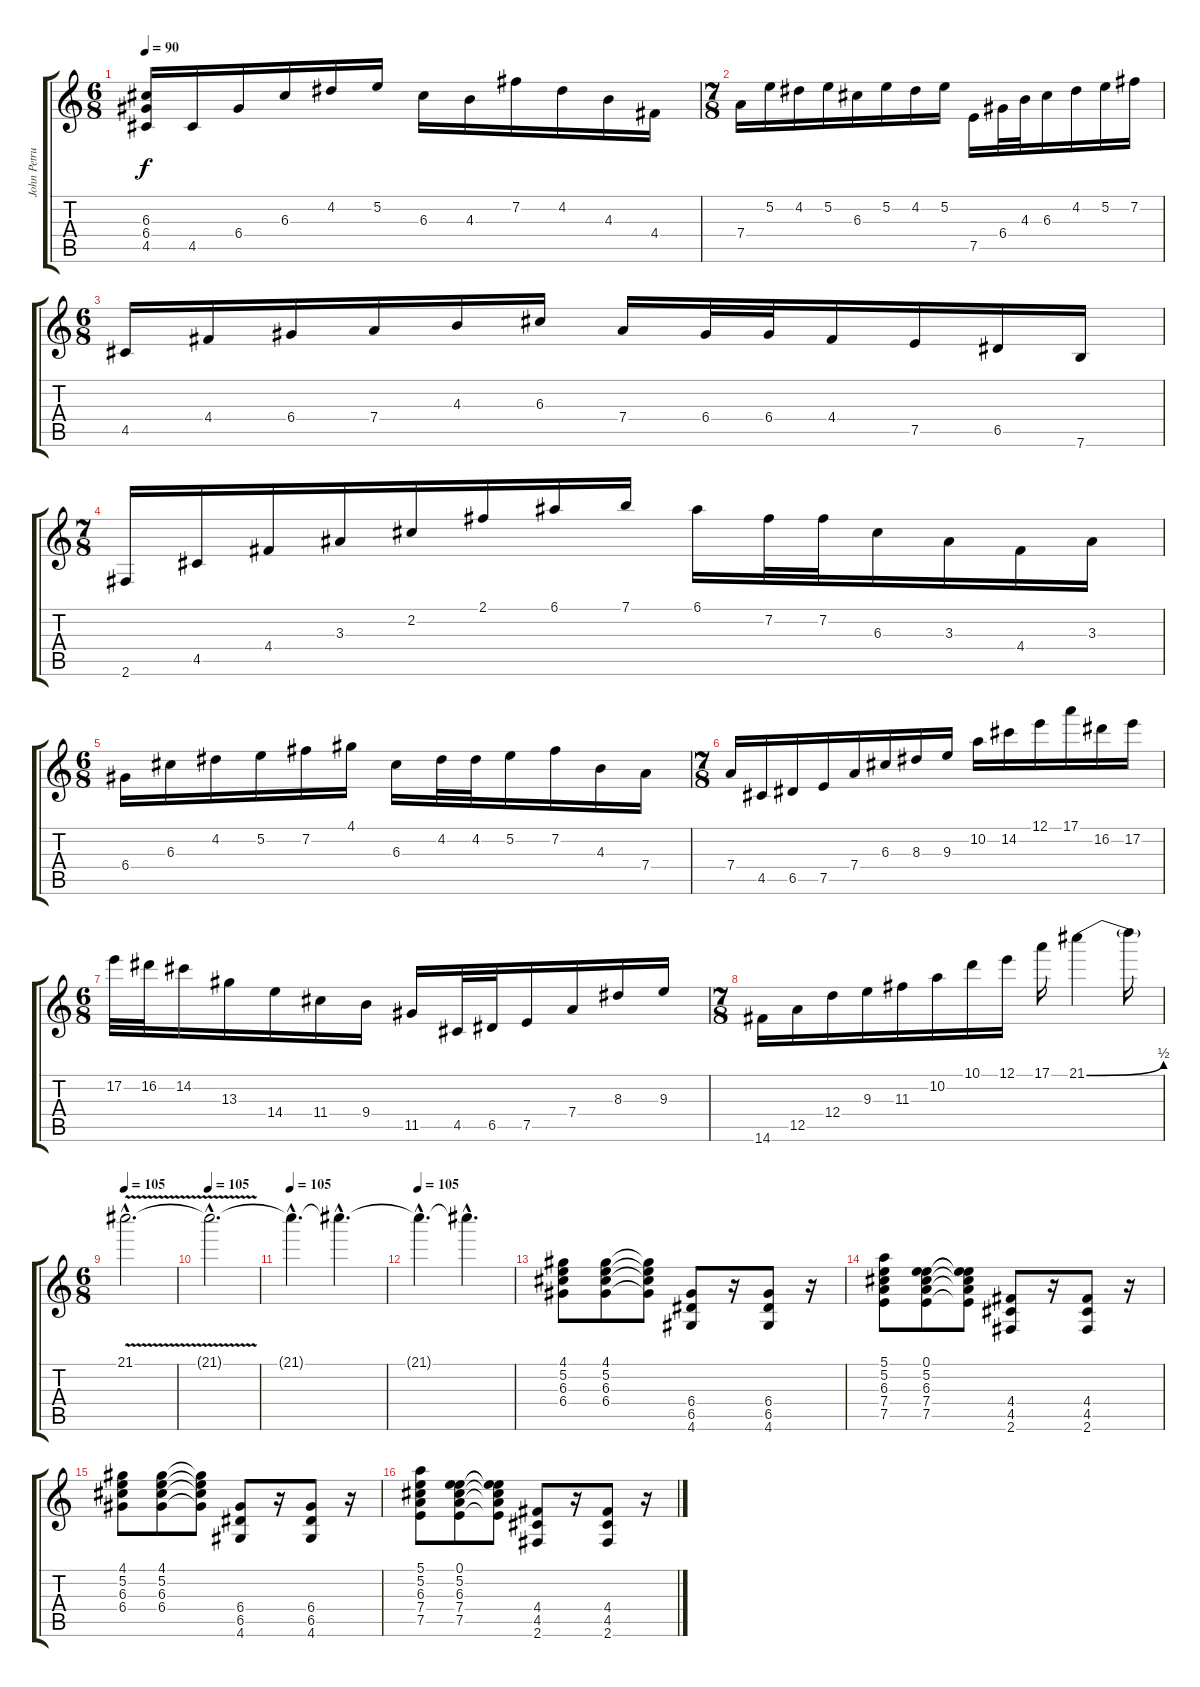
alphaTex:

\track ("John Petrucci" "John Petru") {instrument distortionguitar}
\staff {score tabs}
\tuning (E4 B3 G3 D3 A2 E2) {hide}
\ts (6 8)
\tempo 90
\clef g2
\ks c
(6.3 6.4 4.5).16{dy f} 4.5.16 6.4.16 6.3.16 4.2.16 5.2.16 6.3.16 4.3.16 7.2.16 4.2.16 4.3.16 4.4.16 |
\ts (7 8)
7.4.16 5.2.16 4.2.16 5.2.16 6.3.16 5.2.16 4.2.16 5.2.16 7.5.16 6.4.32 4.3.32 6.3.16 4.2.16 5.2.16 7.2.16 |
\ts (6 8)
4.5.16 4.4.16 6.4.16 7.4.16 4.3.16 6.3.16 7.4.16 6.4.32 6.4.32 4.4.16 7.5.16 6.5.16 7.6.16 |
\ts (7 8)
2.6.16 4.5.16 4.4.16 3.3.16 2.2.16 2.1.16 6.1.16 7.1.16 6.1.16 7.2.32 7.2.32 6.3.16 3.3.16 4.4.16 3.3.16 |
\ts (6 8)
6.4.16 6.3.16 4.2.16 5.2.16 7.2.16 4.1.16 6.3.16 4.2.32 4.2.32 5.2.16 7.2.16 4.3.16 7.4.16 |
\ts (7 8)
7.4.16 4.5.16 6.5.16 7.5.16 7.4.16 6.3.16 8.3.16 9.3.16 10.2.16 14.2.16 12.1.16 17.1.16 16.2.16 17.2.16 |
\ts (6 8)
17.2.32 16.2.32 14.2.16 13.3.16 14.4.16 11.4.16 9.4.16 11.5.16 4.5.32 6.5.32 7.5.16 7.4.16 8.3.16 9.3.16 |
\ts (7 8)
14.6.16 12.5.16 12.4.16 9.3.16 11.3.16 10.2.16 10.1.16 12.1.16 17.1.16 21.1{be (bend 0 0 60 2)}.4 21.1{t}.16 |
\ts (6 8)
\tempo 105
21.1{v hac}.2{d} |
\tempo 105
21.1{hac t}.2{d} |
\tempo 105
21.1{hac t}.4{d} 21.1{hac t}.4{d} |
\tempo 105
21.1{hac t}.4{d} 21.1{hac t}.4{d} |
(4.1 5.2 6.3 6.4).8 (4.1 5.2 6.3 6.4).8 (4.1{t} 5.2{t} 6.3{t} 6.4{t}).8 (6.4 6.5 4.6).8 r.16 (6.4 6.5 4.6).8 r.16 |
(5.1 5.2 6.3 7.4 7.5).8 (0.1 5.2 6.3 7.4 7.5).8 (0.1{t} 5.2{t} 6.3{t} 7.4{t} 7.5{t}).8 (4.4 4.5 2.6).8 r.16 (4.4 4.5 2.6).8 r.16 |
(4.1 5.2 6.3 6.4).8 (4.1 5.2 6.3 6.4).8 (4.1{t} 5.2{t} 6.3{t} 6.4{t}).8 (6.4 6.5 4.6).8 r.16 (6.4 6.5 4.6).8 r.16 |
(5.1 5.2 6.3 7.4 7.5).8 (0.1 5.2 6.3 7.4 7.5).8 (0.1{t} 5.2{t} 6.3{t} 7.4{t} 7.5{t}).8 (4.4 4.5 2.6).8 r.16 (4.4 4.5 2.6).8 r.16
